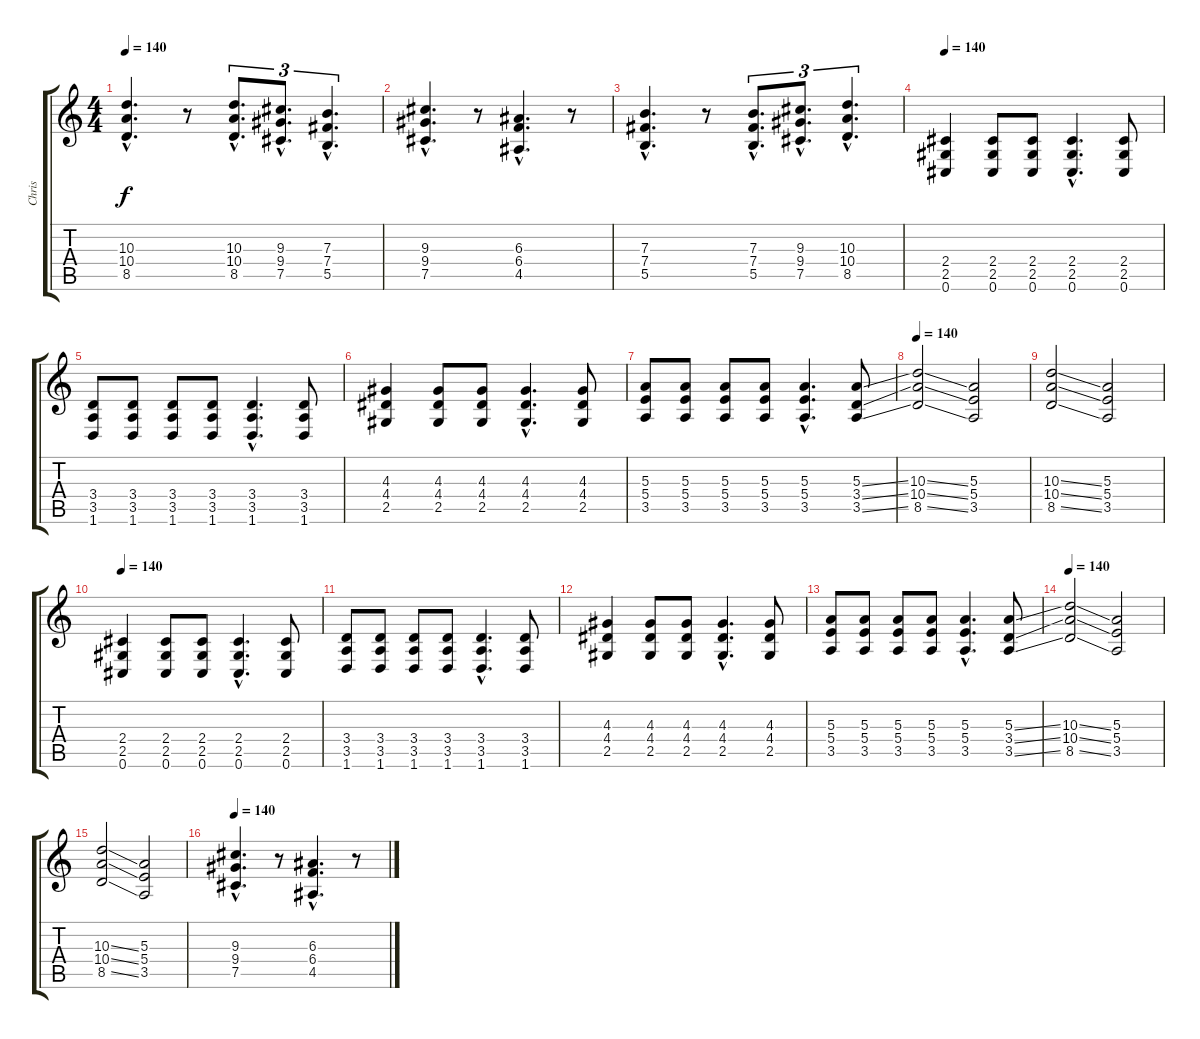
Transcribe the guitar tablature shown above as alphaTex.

\track ("Chris" "Chris") {instrument distortionguitar}
\staff {score tabs}
\tuning (Db4 Ab3 E3 B2 Gb2 Db2) {hide}
\ts (4 4)
\tempo 140
\clef g2
\ks c
(10.3{hac} 10.4{hac} 8.5{hac}).4{d dy f} r.8 (10.3{hac} 10.4{hac} 8.5{hac}).8{d tu (3 2)} (9.3{hac} 9.4{hac} 7.5{hac}).8{d tu (3 2)} (7.3{hac} 7.4{hac} 5.5{hac}).4{d tu (3 2)} |
(9.3{hac} 9.4{hac} 7.5{hac}).4{d} r.8 (6.3{hac} 6.4{hac} 4.5{hac}).4{d} r.8 |
(7.3{hac} 7.4{hac} 5.5{hac}).4{d} r.8 (7.3{hac} 7.4{hac} 5.5{hac}).8{d tu (3 2)} (9.3{hac} 9.4{hac} 7.5{hac}).8{d tu (3 2)} (10.3{hac} 10.4{hac} 8.5{hac}).4{d tu (3 2)} |
\tempo 140
(2.4 2.5 0.6).4 (2.4 2.5 0.6).8 (2.4 2.5 0.6).8 (2.4{hac} 2.5{hac} 0.6{hac}).4{d} (2.4 2.5 0.6).8 |
(3.4 3.5 1.6).8 (3.4 3.5 1.6).8 (3.4 3.5 1.6).8 (3.4 3.5 1.6).8 (3.4{hac} 3.5{hac} 1.6{hac}).4{d} (3.4 3.5 1.6).8 |
(4.3 4.4 2.5).4 (4.3 4.4 2.5).8 (4.3 4.4 2.5).8 (4.3{hac} 4.4{hac} 2.5{hac}).4{d} (4.3 4.4 2.5).8 |
(5.3 5.4 3.5).8 (5.3 5.4 3.5).8 (5.3 5.4 3.5).8 (5.3 5.4 3.5).8 (5.3{hac} 5.4{hac} 3.5{hac}).4{d} (5.3{ss} 3.4{ss} 3.5{ss}).8 |
\tempo 140
(10.3{ss} 10.4{ss} 8.5{ss}).2 (5.3 5.4 3.5).2 |
(10.3{ss} 10.4{ss} 8.5{ss}).2 (5.3 5.4 3.5).2 |
\tempo 140
(2.4 2.5 0.6).4 (2.4 2.5 0.6).8 (2.4 2.5 0.6).8 (2.4{hac} 2.5{hac} 0.6{hac}).4{d} (2.4 2.5 0.6).8 |
(3.4 3.5 1.6).8 (3.4 3.5 1.6).8 (3.4 3.5 1.6).8 (3.4 3.5 1.6).8 (3.4{hac} 3.5{hac} 1.6{hac}).4{d} (3.4 3.5 1.6).8 |
(4.3 4.4 2.5).4 (4.3 4.4 2.5).8 (4.3 4.4 2.5).8 (4.3{hac} 4.4{hac} 2.5{hac}).4{d} (4.3 4.4 2.5).8 |
(5.3 5.4 3.5).8 (5.3 5.4 3.5).8 (5.3 5.4 3.5).8 (5.3 5.4 3.5).8 (5.3{hac} 5.4{hac} 3.5{hac}).4{d} (5.3{ss} 3.4{ss} 3.5{ss}).8 |
\tempo 140
(10.3{ss} 10.4{ss} 8.5{ss}).2 (5.3 5.4 3.5).2 |
(10.3{ss} 10.4{ss} 8.5{ss}).2 (5.3 5.4 3.5).2 |
\tempo 140
(9.3{hac} 9.4{hac} 7.5{hac}).4{d} r.8 (6.3{hac} 6.4{hac} 4.5{hac}).4{d} r.8
